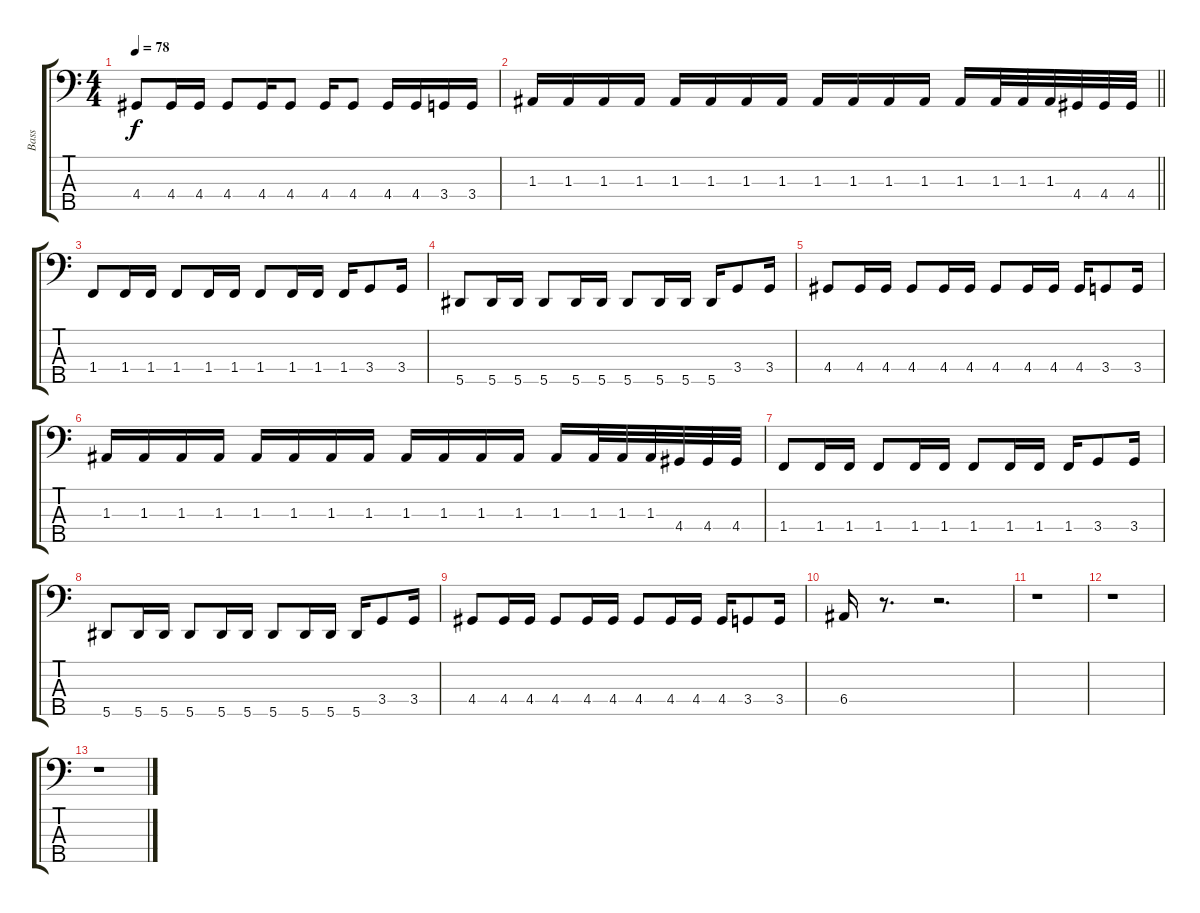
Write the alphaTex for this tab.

\track ("Bass" "Bass") {instrument electricbasspick}
\staff {score tabs}
\tuning (G2 D2 A1 E1 Bb0) {hide}
\ts (4 4)
\tempo 78
\clef f4
\ks c
4.4.8{dy f} 4.4.16 4.4.16 4.4.8 4.4.16 4.4.8 4.4.16 4.4.8 4.4.16 4.4.16 3.4.16 3.4.16 |
\barLineRight lightlight
1.3.16 1.3.16 1.3.16 1.3.16 1.3.16 1.3.16 1.3.16 1.3.16 1.3.16 1.3.16 1.3.16 1.3.16 1.3.16 1.3.32 1.3.32 1.3.32 4.4.32 4.4.32 4.4.32 |
1.4.8 1.4.16 1.4.16 1.4.8 1.4.16 1.4.16 1.4.8 1.4.16 1.4.16 1.4.16 3.4.8 3.4.16 |
5.5.8 5.5.16 5.5.16 5.5.8 5.5.16 5.5.16 5.5.8 5.5.16 5.5.16 5.5.16 3.4.8 3.4.16 |
4.4.8 4.4.16 4.4.16 4.4.8 4.4.16 4.4.16 4.4.8 4.4.16 4.4.16 4.4.16 3.4.8 3.4.16 |
1.3.16 1.3.16 1.3.16 1.3.16 1.3.16 1.3.16 1.3.16 1.3.16 1.3.16 1.3.16 1.3.16 1.3.16 1.3.16 1.3.32 1.3.32 1.3.32 4.4.32 4.4.32 4.4.32 |
1.4.8 1.4.16 1.4.16 1.4.8 1.4.16 1.4.16 1.4.8 1.4.16 1.4.16 1.4.16 3.4.8 3.4.16 |
5.5.8 5.5.16 5.5.16 5.5.8 5.5.16 5.5.16 5.5.8 5.5.16 5.5.16 5.5.16 3.4.8 3.4.16 |
4.4.8 4.4.16 4.4.16 4.4.8 4.4.16 4.4.16 4.4.8 4.4.16 4.4.16 4.4.16 3.4.8 3.4.16 |
6.4.16 r.8{d} r.2{d} |
r.1 |
r.1 |
r.1
